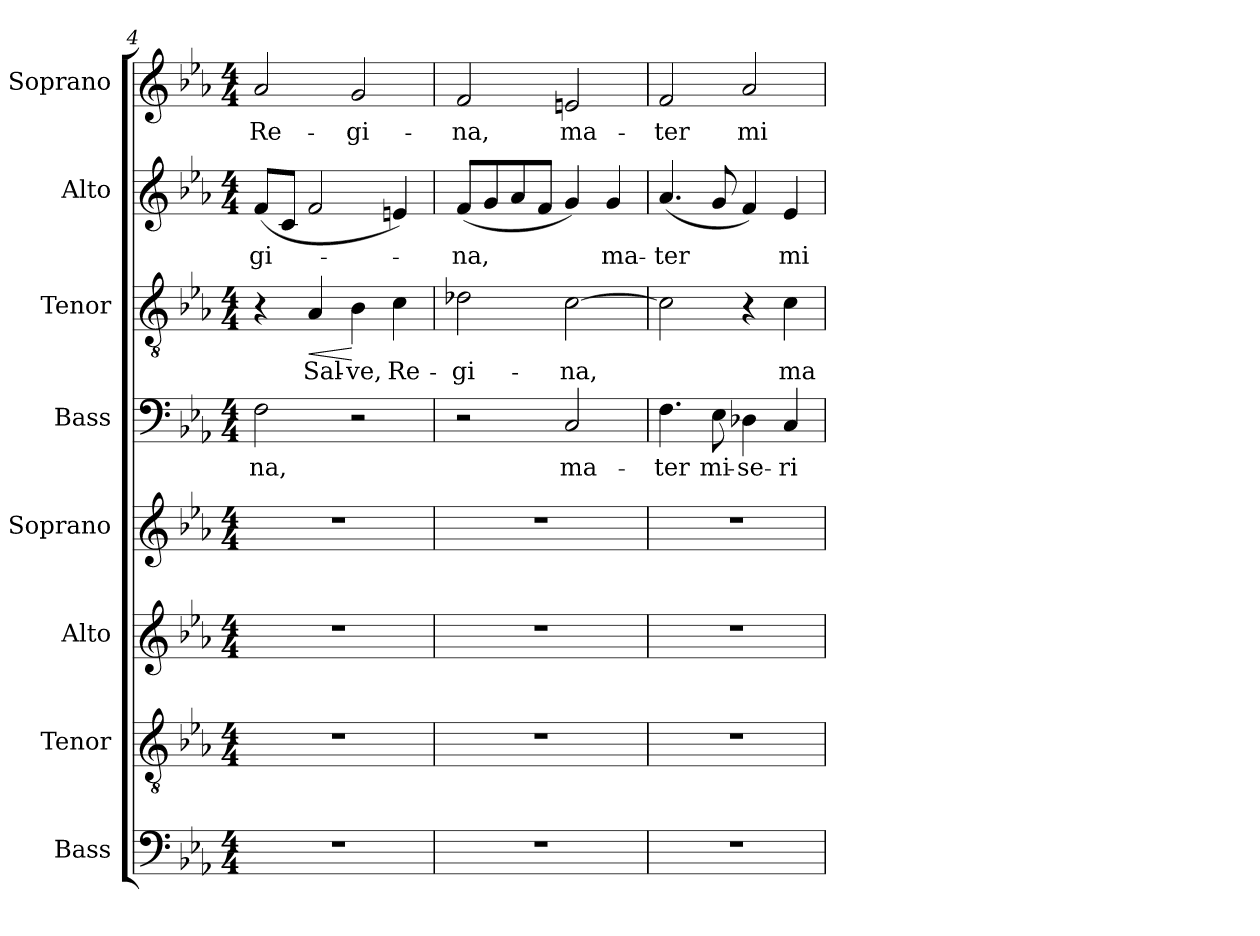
**kern	**kern	**kern	**kern	**kern	**text	**kern	**text	**dynam	**kern	**text	**kern	**text
*part8	*part7	*part6	*part5	*part4	*part4	*part3	*part3	*part3	*part2	*part2	*part1	*part1
*staff8	*staff7	*staff6	*staff5	*staff4	*staff4	*staff3	*staff3	*staff3	*staff2	*staff2	*staff1	*staff1
*I"Bass	*I"Tenor	*I"Alto	*I"Soprano	*I"Bass	*	*I"Tenor	*	*	*I"Alto	*	*I"Soprano	*
*I'B.	*I'T.	*I'A.	*I'S.	*I'B.	*	*I'T.	*	*	*I'A.	*	*I'S.	*
*clefF4	*clefGv2	*clefG2	*clefG2	*clefF4	*	*clefGv2	*	*	*clefG2	*	*clefG2	*
*	*ITrd7c12	*	*	*	*	*ITrd7c12	*	*	*	*	*	*
*k[b-e-a-]	*k[b-e-a-]	*k[b-e-a-]	*k[b-e-a-]	*k[b-e-a-]	*	*k[b-e-a-]	*	*	*k[b-e-a-]	*	*k[b-e-a-]	*
*E-:	*E-:	*E-:	*E-:	*E-:	*	*E-:	*	*	*E-:	*	*E-:	*
*M4/4	*M4/4	*M4/4	*M4/4	*M4/4	*	*M4/4	*	*	*M4/4	*	*M4/4	*
=4	=4	=4	=4	=4	=4	=4	=4	=4	=4	=4	=4	=4
!	!	!	!	!	!LO:LY:b:color=#000000	!	!	!	!	!	!	!
!	!	!	!	!	!	!	!	!	!	!LO:LY:b:color=#000000	!	!
!	!	!	!	!	!	!	!	!	!	!	!	!LO:LY:b:color=#000000
1r	1r	1r	1r	2Fi\	-na,	4r	.	.	(8fi/L	-gi-	2a-i/	Re-
.	.	.	.	.	.	.	.	.	8ci/J	.	.	.
!	!	!	!	!	!	!	!LO:LY:b:color=#000000	!LO:HP:b	!	!	!	!
.	.	.	.	.	.	4AA-i/	Sal-	<	2fi/	.	.	.
!	!	!	!	!	!	!	!LO:LY:b:color=#000000	!	!	!	!	!
!	!	!	!	!	!	!	!	!	!	!	!	!LO:LY:b:color=#000000
.	.	.	.	2r	.	4BB-i\	-ve,	[	.	.	2gi/	-gi-
!	!	!	!	!	!	!	!LO:LY:b:color=#000000	!	!	!	!	!
.	.	.	.	.	.	4Ci\	Re-	.	4eni/)	.	.	.
=5	=5	=5	=5	=5	=5	=5	=5	=5	=5	=5	=5	=5
!	!	!	!	!	!	!	!LO:LY:b:color=#000000	!	!	!	!	!
!	!	!	!	!	!	!	!	!	!	!LO:LY:b:color=#000000	!	!
!	!	!	!	!	!	!	!	!	!	!	!	!LO:LY:b:color=#000000
1r	1r	1r	1r	2r	.	2D-Xi\	-gi-	.	(8fi/L	-na,	2fi/	-na,
.	.	.	.	.	.	.	.	.	8gi/	.	.	.
.	.	.	.	.	.	.	.	.	8a-i/	.	.	.
.	.	.	.	.	.	.	.	.	8fi/J	.	.	.
!	!	!	!	!	!LO:LY:b:color=#000000	!	!	!	!	!	!	!
!	!	!	!	!	!	!	!LO:LY:b:color=#000000	!	!	!	!	!
!	!	!	!	!	!	!	!	!	!	!	!	!LO:LY:b:color=#000000
.	.	.	.	2Ci/	ma-	[>2Ci\	-na,	.	4gi/)	.	2eni/	ma-
!	!	!	!	!	!	!	!	!	!	!LO:LY:b:color=#000000	!	!
.	.	.	.	.	.	.	.	.	4gi/	ma-	.	.
=6	=6	=6	=6	=6	=6	=6	=6	=6	=6	=6	=6	=6
!	!	!	!	!	!LO:LY:b:color=#000000	!	!	!	!	!	!	!
!	!	!	!	!	!	!	!	!	!	!LO:LY:b:color=#000000	!	!
!	!	!	!	!	!	!	!	!	!	!	!	!LO:LY:b:color=#000000
1r	1r	1r	1r	4.Fi\	-ter	2Ci\]	.	.	(4.a-i/	-ter	2fi/	-ter
!	!	!	!	!	!LO:LY:b:color=#000000	!	!	!	!	!	!	!
.	.	.	.	8E-i\	mi-	.	.	.	8gi/	.	.	.
!	!	!	!	!	!LO:LY:b:color=#000000	!	!	!	!	!	!	!
!	!	!	!	!	!	!	!	!	!	!	!	!LO:LY:b:color=#000000
.	.	.	.	4D-Xi\	-se-	4r	.	.	4fi/)	.	2a-i/	mi-
!	!	!	!	!	!LO:LY:b:color=#000000	!	!	!	!	!	!	!
!	!	!	!	!	!	!	!LO:LY:b:color=#000000	!	!	!	!	!
!	!	!	!	!	!	!	!	!	!	!LO:LY:b:color=#000000	!	!
.	.	.	.	4Ci/	-ri-	4Ci\	ma-	.	4e-i/	mi-	.	.
=	=	=	=	=	=	=	=	=	=	=	=	=
*-	*-	*-	*-	*-	*-	*-	*-	*-	*-	*-	*-	*-
